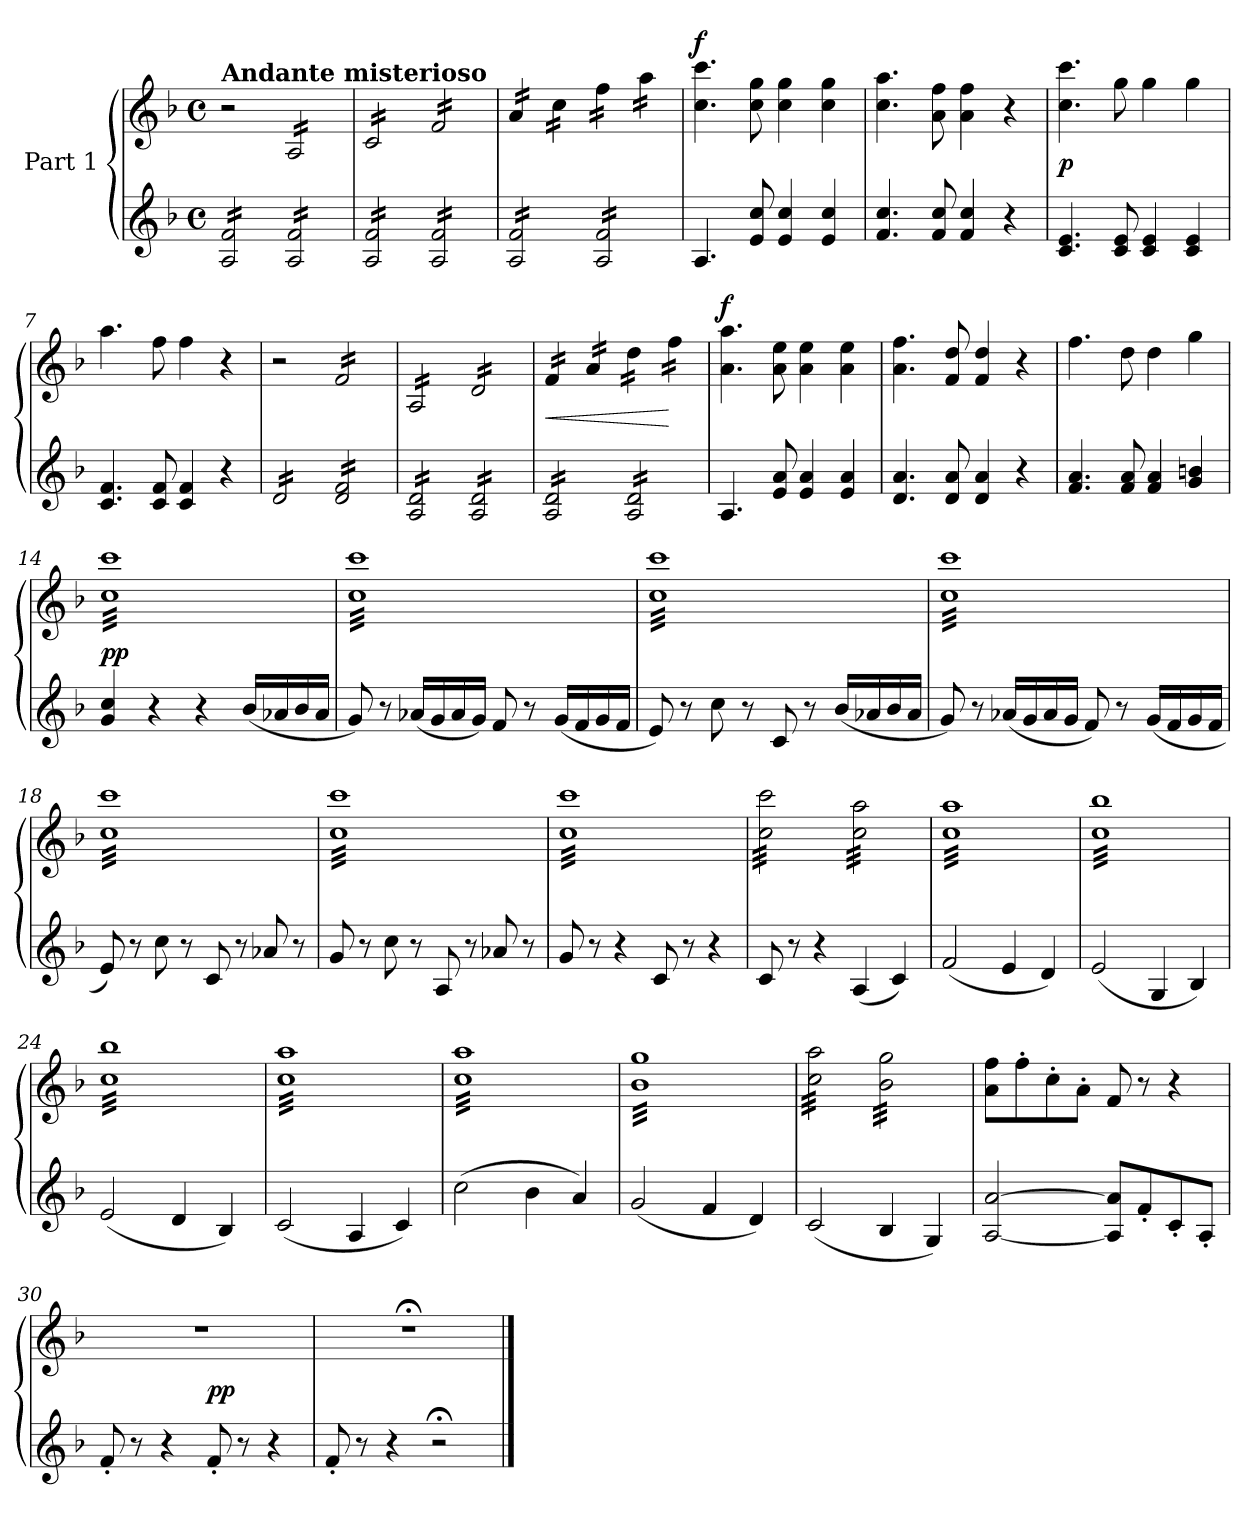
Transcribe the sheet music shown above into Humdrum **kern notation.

**kern	**kern	**dynam
*part1	*part1	*part1
*staff2	*staff1	*staff1/2
*I"Part 1	*	*
*clefG2	*clefG2	*
*k[b-]	*k[b-]	*
*F:	*F:	*
*M4/4	*M4/4	*
*met(c)	*met(c)	*
=1	=1	=1
!	!LO:TX:a:B:t=Andante misterioso	!
*tremolo	*	*
16A 16fLL	2r	.
16A 16f	.	.
16A 16f	.	.
16A 16f	.	.
16A 16f	.	.
16A 16f	.	.
16A 16f	.	.
16A 16fJJ	.	.
*	*tremolo	*
16A 16fLL	16ALL	.
16A 16f	16A	.
16A 16f	16A	.
16A 16f	16A	.
16A 16f	16A	.
16A 16f	16A	.
16A 16f	16A	.
16A 16fJJ	16AJJ	.
=2	=2	=2
16A 16fLL	16cLL	.
16A 16f	16c	.
16A 16f	16c	.
16A 16f	16c	.
16A 16f	16c	.
16A 16f	16c	.
16A 16f	16c	.
16A 16fJJ	16cJJ	.
16A 16fLL	16fLL	.
16A 16f	16f	.
16A 16f	16f	.
16A 16f	16f	.
16A 16f	16f	.
16A 16f	16f	.
16A 16f	16f	.
16A 16fJJ	16fJJ	.
=3	=3	=3
16A 16fLL	16aLL	.
16A 16f	16a	.
16A 16f	16a	.
16A 16f	16aJJ	.
16A 16f	16ccLL	.
16A 16f	16cc	.
16A 16f	16cc	.
16A 16fJJ	16ccJJ	.
16A 16fLL	16ffLL	.
16A 16f	16ff	.
16A 16f	16ff	.
16A 16f	16ffJJ	.
16A 16f	16aaLL	.
16A 16f	16aa	.
16A 16f	16aa	.
16A 16fJJ	16aaJJ	.
*	*Xtremolo	*
*Xtremolo	*	*
=4	=4	=4
!	!	!LO:DY:a
4.A	4.cc 4.ccc	f
8e 8cc	8cc 8gg	.
4e 4cc	4cc 4gg	.
4e 4cc	4cc 4gg	.
=5	=5	=5
4.f 4.cc	4.cc 4.aa	.
8f 8cc	8a 8ff	.
4f 4cc	4a 4ff	.
4r	4r	.
=6	=6	=6
4.c 4.e	4.cc 4.ccc	p
8c 8e	8gg	.
4c 4e	4gg	.
4c 4e	4gg	.
=7	=7	=7
4.c 4.f	4.aa	.
8c 8f	8ff	.
4c 4f	4ff	.
4r	4r	.
=8	=8	=8
*tremolo	*	*
16dLL	2r	.
16d	.	.
16d	.	.
16d	.	.
16d	.	.
16d	.	.
16d	.	.
16dJJ	.	.
*	*tremolo	*
16d 16fLL	16fLL	.
16d 16f	16f	.
16d 16f	16f	.
16d 16f	16f	.
16d 16f	16f	.
16d 16f	16f	.
16d 16f	16f	.
16d 16fJJ	16fJJ	.
=9	=9	=9
16A 16dLL	16ALL	.
16A 16d	16A	.
16A 16d	16A	.
16A 16d	16A	.
16A 16d	16A	.
16A 16d	16A	.
16A 16d	16A	.
16A 16dJJ	16AJJ	.
16A 16dLL	16dLL	.
16A 16d	16d	.
16A 16d	16d	.
16A 16d	16d	.
16A 16d	16d	.
16A 16d	16d	.
16A 16d	16d	.
16A 16dJJ	16dJJ	.
=10	=10	=10
16A 16dLL	16fLL	<
16A 16d	16f	.
16A 16d	16f	.
16A 16d	16fJJ	.
16A 16d	16aLL	.
16A 16d	16a	.
16A 16d	16a	.
16A 16dJJ	16aJJ	.
16A 16dLL	16ddLL	.
16A 16d	16dd	.
16A 16d	16dd	.
16A 16d	16ddJJ	.
16A 16d	16ffLL	[
16A 16d	16ff	.
16A 16d	16ff	.
16A 16dJJ	16ffJJ	.
*	*Xtremolo	*
*Xtremolo	*	*
=11	=11	=11
!	!	!LO:DY:a
4.A	4.a 4.aa	f
8e 8a	8a 8ee	.
4e 4a	4a 4ee	.
4e 4a	4a 4ee	.
=12	=12	=12
4.d 4.a	4.a 4.ff	.
8d 8a	8f 8dd	.
4d 4a	4f 4dd	.
4r	4r	.
=13	=13	=13
4.f 4.a	4.ff	.
8f 8a	8dd	.
4f 4a	4dd	.
4g 4bn	4gg	.
=14	=14	=14
*	*tremolo	*
4g 4cc	32cc 32cccLLL	pp
.	32cc 32ccc	.
.	32cc 32ccc	.
.	32cc 32ccc	.
.	32cc 32ccc	.
.	32cc 32ccc	.
.	32cc 32ccc	.
.	32cc 32ccc	.
4r	32cc 32ccc	.
.	32cc 32ccc	.
.	32cc 32ccc	.
.	32cc 32ccc	.
.	32cc 32ccc	.
.	32cc 32ccc	.
.	32cc 32ccc	.
.	32cc 32ccc	.
4r	32cc 32ccc	.
.	32cc 32ccc	.
.	32cc 32ccc	.
.	32cc 32ccc	.
.	32cc 32ccc	.
.	32cc 32ccc	.
.	32cc 32ccc	.
.	32cc 32ccc	.
(16b-LL	32cc 32ccc	.
.	32cc 32ccc	.
16a-X	32cc 32ccc	.
.	32cc 32ccc	.
16b-	32cc 32ccc	.
.	32cc 32ccc	.
16a-JJ	32cc 32ccc	.
.	32cc 32cccJJJ	.
=15	=15	=15
8g)	32cc 32cccLLL	.
.	32cc 32ccc	.
.	32cc 32ccc	.
.	32cc 32ccc	.
8r	32cc 32ccc	.
.	32cc 32ccc	.
.	32cc 32ccc	.
.	32cc 32ccc	.
(16a-XLL	32cc 32ccc	.
.	32cc 32ccc	.
16g	32cc 32ccc	.
.	32cc 32ccc	.
16a-	32cc 32ccc	.
.	32cc 32ccc	.
16gJJ)	32cc 32ccc	.
.	32cc 32ccc	.
8f	32cc 32ccc	.
.	32cc 32ccc	.
.	32cc 32ccc	.
.	32cc 32ccc	.
8r	32cc 32ccc	.
.	32cc 32ccc	.
.	32cc 32ccc	.
.	32cc 32ccc	.
(16gLL	32cc 32ccc	.
.	32cc 32ccc	.
16f	32cc 32ccc	.
.	32cc 32ccc	.
16g	32cc 32ccc	.
.	32cc 32ccc	.
16fJJ	32cc 32ccc	.
.	32cc 32cccJJJ	.
=16	=16	=16
8e)	32cc 32cccLLL	.
.	32cc 32ccc	.
.	32cc 32ccc	.
.	32cc 32ccc	.
8r	32cc 32ccc	.
.	32cc 32ccc	.
.	32cc 32ccc	.
.	32cc 32ccc	.
8cc	32cc 32ccc	.
.	32cc 32ccc	.
.	32cc 32ccc	.
.	32cc 32ccc	.
8r	32cc 32ccc	.
.	32cc 32ccc	.
.	32cc 32ccc	.
.	32cc 32ccc	.
8c	32cc 32ccc	.
.	32cc 32ccc	.
.	32cc 32ccc	.
.	32cc 32ccc	.
8r	32cc 32ccc	.
.	32cc 32ccc	.
.	32cc 32ccc	.
.	32cc 32ccc	.
(16b-LL	32cc 32ccc	.
.	32cc 32ccc	.
16a-X	32cc 32ccc	.
.	32cc 32ccc	.
16b-	32cc 32ccc	.
.	32cc 32ccc	.
16a-JJ	32cc 32ccc	.
.	32cc 32cccJJJ	.
=17	=17	=17
8g)	32cc 32cccLLL	.
.	32cc 32ccc	.
.	32cc 32ccc	.
.	32cc 32ccc	.
8r	32cc 32ccc	.
.	32cc 32ccc	.
.	32cc 32ccc	.
.	32cc 32ccc	.
(16a-XLL	32cc 32ccc	.
.	32cc 32ccc	.
16g	32cc 32ccc	.
.	32cc 32ccc	.
16a-	32cc 32ccc	.
.	32cc 32ccc	.
16gJJ	32cc 32ccc	.
.	32cc 32ccc	.
8f)	32cc 32ccc	.
.	32cc 32ccc	.
.	32cc 32ccc	.
.	32cc 32ccc	.
8r	32cc 32ccc	.
.	32cc 32ccc	.
.	32cc 32ccc	.
.	32cc 32ccc	.
(16gLL	32cc 32ccc	.
.	32cc 32ccc	.
16f	32cc 32ccc	.
.	32cc 32ccc	.
16g	32cc 32ccc	.
.	32cc 32ccc	.
16fJJ	32cc 32ccc	.
.	32cc 32cccJJJ	.
=18	=18	=18
8e)	32cc 32cccLLL	.
.	32cc 32ccc	.
.	32cc 32ccc	.
.	32cc 32ccc	.
8r	32cc 32ccc	.
.	32cc 32ccc	.
.	32cc 32ccc	.
.	32cc 32ccc	.
8cc	32cc 32ccc	.
.	32cc 32ccc	.
.	32cc 32ccc	.
.	32cc 32ccc	.
8r	32cc 32ccc	.
.	32cc 32ccc	.
.	32cc 32ccc	.
.	32cc 32ccc	.
8c	32cc 32ccc	.
.	32cc 32ccc	.
.	32cc 32ccc	.
.	32cc 32ccc	.
8r	32cc 32ccc	.
.	32cc 32ccc	.
.	32cc 32ccc	.
.	32cc 32ccc	.
8a-X	32cc 32ccc	.
.	32cc 32ccc	.
.	32cc 32ccc	.
.	32cc 32ccc	.
8r	32cc 32ccc	.
.	32cc 32ccc	.
.	32cc 32ccc	.
.	32cc 32cccJJJ	.
=19	=19	=19
8g	32cc 32cccLLL	.
.	32cc 32ccc	.
.	32cc 32ccc	.
.	32cc 32ccc	.
8r	32cc 32ccc	.
.	32cc 32ccc	.
.	32cc 32ccc	.
.	32cc 32ccc	.
8cc	32cc 32ccc	.
.	32cc 32ccc	.
.	32cc 32ccc	.
.	32cc 32ccc	.
8r	32cc 32ccc	.
.	32cc 32ccc	.
.	32cc 32ccc	.
.	32cc 32ccc	.
8A	32cc 32ccc	.
.	32cc 32ccc	.
.	32cc 32ccc	.
.	32cc 32ccc	.
8r	32cc 32ccc	.
.	32cc 32ccc	.
.	32cc 32ccc	.
.	32cc 32ccc	.
8a-X	32cc 32ccc	.
.	32cc 32ccc	.
.	32cc 32ccc	.
.	32cc 32ccc	.
8r	32cc 32ccc	.
.	32cc 32ccc	.
.	32cc 32ccc	.
.	32cc 32cccJJJ	.
=20	=20	=20
8g	32cc 32cccLLL	.
.	32cc 32ccc	.
.	32cc 32ccc	.
.	32cc 32ccc	.
8r	32cc 32ccc	.
.	32cc 32ccc	.
.	32cc 32ccc	.
.	32cc 32ccc	.
4r	32cc 32ccc	.
.	32cc 32ccc	.
.	32cc 32ccc	.
.	32cc 32ccc	.
.	32cc 32ccc	.
.	32cc 32ccc	.
.	32cc 32ccc	.
.	32cc 32ccc	.
8c	32cc 32ccc	.
.	32cc 32ccc	.
.	32cc 32ccc	.
.	32cc 32ccc	.
8r	32cc 32ccc	.
.	32cc 32ccc	.
.	32cc 32ccc	.
.	32cc 32ccc	.
4r	32cc 32ccc	.
.	32cc 32ccc	.
.	32cc 32ccc	.
.	32cc 32ccc	.
.	32cc 32ccc	.
.	32cc 32ccc	.
.	32cc 32ccc	.
.	32cc 32cccJJJ	.
=21	=21	=21
8c	32cc 32cccLLL	.
.	32cc 32ccc	.
.	32cc 32ccc	.
.	32cc 32ccc	.
8r	32cc 32ccc	.
.	32cc 32ccc	.
.	32cc 32ccc	.
.	32cc 32ccc	.
4r	32cc 32ccc	.
.	32cc 32ccc	.
.	32cc 32ccc	.
.	32cc 32ccc	.
.	32cc 32ccc	.
.	32cc 32ccc	.
.	32cc 32ccc	.
.	32cc 32cccJJJ	.
(4A	32cc 32aaLLL	.
.	32cc 32aa	.
.	32cc 32aa	.
.	32cc 32aa	.
.	32cc 32aa	.
.	32cc 32aa	.
.	32cc 32aa	.
.	32cc 32aa	.
4c)	32cc 32aa	.
.	32cc 32aa	.
.	32cc 32aa	.
.	32cc 32aa	.
.	32cc 32aa	.
.	32cc 32aa	.
.	32cc 32aa	.
.	32cc 32aaJJJ	.
=22	=22	=22
(2f	32cc 32aaLLL	.
.	32cc 32aa	.
.	32cc 32aa	.
.	32cc 32aa	.
.	32cc 32aa	.
.	32cc 32aa	.
.	32cc 32aa	.
.	32cc 32aa	.
.	32cc 32aa	.
.	32cc 32aa	.
.	32cc 32aa	.
.	32cc 32aa	.
.	32cc 32aa	.
.	32cc 32aa	.
.	32cc 32aa	.
.	32cc 32aa	.
4e	32cc 32aa	.
.	32cc 32aa	.
.	32cc 32aa	.
.	32cc 32aa	.
.	32cc 32aa	.
.	32cc 32aa	.
.	32cc 32aa	.
.	32cc 32aa	.
4d)	32cc 32aa	.
.	32cc 32aa	.
.	32cc 32aa	.
.	32cc 32aa	.
.	32cc 32aa	.
.	32cc 32aa	.
.	32cc 32aa	.
.	32cc 32aaJJJ	.
=23	=23	=23
(2e	32cc 32bb-LLL	.
.	32cc 32bb-	.
.	32cc 32bb-	.
.	32cc 32bb-	.
.	32cc 32bb-	.
.	32cc 32bb-	.
.	32cc 32bb-	.
.	32cc 32bb-	.
.	32cc 32bb-	.
.	32cc 32bb-	.
.	32cc 32bb-	.
.	32cc 32bb-	.
.	32cc 32bb-	.
.	32cc 32bb-	.
.	32cc 32bb-	.
.	32cc 32bb-	.
4G	32cc 32bb-	.
.	32cc 32bb-	.
.	32cc 32bb-	.
.	32cc 32bb-	.
.	32cc 32bb-	.
.	32cc 32bb-	.
.	32cc 32bb-	.
.	32cc 32bb-	.
4B-)	32cc 32bb-	.
.	32cc 32bb-	.
.	32cc 32bb-	.
.	32cc 32bb-	.
.	32cc 32bb-	.
.	32cc 32bb-	.
.	32cc 32bb-	.
.	32cc 32bb-JJJ	.
=24	=24	=24
(2e	32cc 32bb-LLL	.
.	32cc 32bb-	.
.	32cc 32bb-	.
.	32cc 32bb-	.
.	32cc 32bb-	.
.	32cc 32bb-	.
.	32cc 32bb-	.
.	32cc 32bb-	.
.	32cc 32bb-	.
.	32cc 32bb-	.
.	32cc 32bb-	.
.	32cc 32bb-	.
.	32cc 32bb-	.
.	32cc 32bb-	.
.	32cc 32bb-	.
.	32cc 32bb-	.
4d	32cc 32bb-	.
.	32cc 32bb-	.
.	32cc 32bb-	.
.	32cc 32bb-	.
.	32cc 32bb-	.
.	32cc 32bb-	.
.	32cc 32bb-	.
.	32cc 32bb-	.
4B-)	32cc 32bb-	.
.	32cc 32bb-	.
.	32cc 32bb-	.
.	32cc 32bb-	.
.	32cc 32bb-	.
.	32cc 32bb-	.
.	32cc 32bb-	.
.	32cc 32bb-JJJ	.
=25	=25	=25
(2c	32cc 32aaLLL	.
.	32cc 32aa	.
.	32cc 32aa	.
.	32cc 32aa	.
.	32cc 32aa	.
.	32cc 32aa	.
.	32cc 32aa	.
.	32cc 32aa	.
.	32cc 32aa	.
.	32cc 32aa	.
.	32cc 32aa	.
.	32cc 32aa	.
.	32cc 32aa	.
.	32cc 32aa	.
.	32cc 32aa	.
.	32cc 32aa	.
4A	32cc 32aa	.
.	32cc 32aa	.
.	32cc 32aa	.
.	32cc 32aa	.
.	32cc 32aa	.
.	32cc 32aa	.
.	32cc 32aa	.
.	32cc 32aa	.
4c)	32cc 32aa	.
.	32cc 32aa	.
.	32cc 32aa	.
.	32cc 32aa	.
.	32cc 32aa	.
.	32cc 32aa	.
.	32cc 32aa	.
.	32cc 32aaJJJ	.
=26	=26	=26
(2cc	32cc 32aaLLL	.
.	32cc 32aa	.
.	32cc 32aa	.
.	32cc 32aa	.
.	32cc 32aa	.
.	32cc 32aa	.
.	32cc 32aa	.
.	32cc 32aa	.
.	32cc 32aa	.
.	32cc 32aa	.
.	32cc 32aa	.
.	32cc 32aa	.
.	32cc 32aa	.
.	32cc 32aa	.
.	32cc 32aa	.
.	32cc 32aa	.
4b-	32cc 32aa	.
.	32cc 32aa	.
.	32cc 32aa	.
.	32cc 32aa	.
.	32cc 32aa	.
.	32cc 32aa	.
.	32cc 32aa	.
.	32cc 32aa	.
4a)	32cc 32aa	.
.	32cc 32aa	.
.	32cc 32aa	.
.	32cc 32aa	.
.	32cc 32aa	.
.	32cc 32aa	.
.	32cc 32aa	.
.	32cc 32aaJJJ	.
=27	=27	=27
(2g	32b- 32ggLLL	.
.	32b- 32gg	.
.	32b- 32gg	.
.	32b- 32gg	.
.	32b- 32gg	.
.	32b- 32gg	.
.	32b- 32gg	.
.	32b- 32gg	.
.	32b- 32gg	.
.	32b- 32gg	.
.	32b- 32gg	.
.	32b- 32gg	.
.	32b- 32gg	.
.	32b- 32gg	.
.	32b- 32gg	.
.	32b- 32gg	.
4f	32b- 32gg	.
.	32b- 32gg	.
.	32b- 32gg	.
.	32b- 32gg	.
.	32b- 32gg	.
.	32b- 32gg	.
.	32b- 32gg	.
.	32b- 32gg	.
4d)	32b- 32gg	.
.	32b- 32gg	.
.	32b- 32gg	.
.	32b- 32gg	.
.	32b- 32gg	.
.	32b- 32gg	.
.	32b- 32gg	.
.	32b- 32ggJJJ	.
=28	=28	=28
(2c	32cc 32aaLLL	.
.	32cc 32aa	.
.	32cc 32aa	.
.	32cc 32aa	.
.	32cc 32aa	.
.	32cc 32aa	.
.	32cc 32aa	.
.	32cc 32aa	.
.	32cc 32aa	.
.	32cc 32aa	.
.	32cc 32aa	.
.	32cc 32aa	.
.	32cc 32aa	.
.	32cc 32aa	.
.	32cc 32aa	.
.	32cc 32aaJJJ	.
4B-	32b- 32ggLLL	.
.	32b- 32gg	.
.	32b- 32gg	.
.	32b- 32gg	.
.	32b- 32gg	.
.	32b- 32gg	.
.	32b- 32gg	.
.	32b- 32gg	.
4G)	32b- 32gg	.
.	32b- 32gg	.
.	32b- 32gg	.
.	32b- 32gg	.
.	32b- 32gg	.
.	32b- 32gg	.
.	32b- 32gg	.
.	32b- 32ggJJJ	.
*	*Xtremolo	*
=29	=29	=29
[2A [2a	8a 8ffL	.
.	8ff'	.
.	8cc'	.
.	8a'J	.
8A] 8a]L	8f	.
8f'	8r	.
8c'	4r	.
8A'J	.	.
=30	=30	=30
*	*^	*
8f'	1r	2ryy	.
8r	.	.	.
4r	.	.	.
8f'	.	2ryy	pp
8r	.	.	.
4r	.	.	.
*	*v	*v	*
=31	=31	=31
8f'	1r;<	.
8r	.	.
4r	.	.
2r;<	.	.
==	==	==
*-	*-	*-
